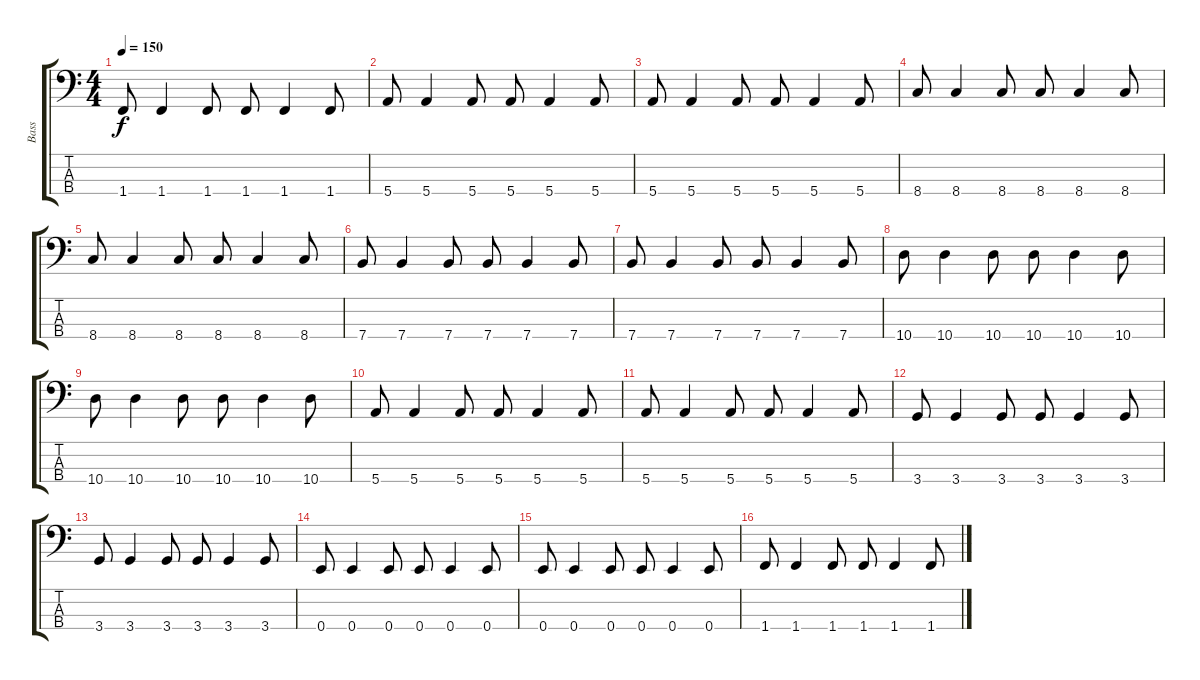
\track ("Bass" "Bass") {instrument electricbasspick}
\staff {score tabs}
\tuning (G2 D2 A1 E1) {hide}
\ts (4 4)
\tempo 150
\clef f4
\ks c
1.4.8{dy f} 1.4.4 1.4.8 1.4.8 1.4.4 1.4.8 |
5.4.8 5.4.4 5.4.8 5.4.8 5.4.4 5.4.8 |
5.4.8 5.4.4 5.4.8 5.4.8 5.4.4 5.4.8 |
8.4.8 8.4.4 8.4.8 8.4.8 8.4.4 8.4.8 |
8.4.8 8.4.4 8.4.8 8.4.8 8.4.4 8.4.8 |
7.4.8 7.4.4 7.4.8 7.4.8 7.4.4 7.4.8 |
7.4.8 7.4.4 7.4.8 7.4.8 7.4.4 7.4.8 |
10.4.8 10.4.4 10.4.8 10.4.8 10.4.4 10.4.8 |
10.4.8 10.4.4 10.4.8 10.4.8 10.4.4 10.4.8 |
5.4.8 5.4.4 5.4.8 5.4.8 5.4.4 5.4.8 |
5.4.8 5.4.4 5.4.8 5.4.8 5.4.4 5.4.8 |
3.4.8 3.4.4 3.4.8 3.4.8 3.4.4 3.4.8 |
3.4.8 3.4.4 3.4.8 3.4.8 3.4.4 3.4.8 |
0.4.8 0.4.4 0.4.8 0.4.8 0.4.4 0.4.8 |
0.4.8 0.4.4 0.4.8 0.4.8 0.4.4 0.4.8 |
1.4.8 1.4.4 1.4.8 1.4.8 1.4.4 1.4.8
